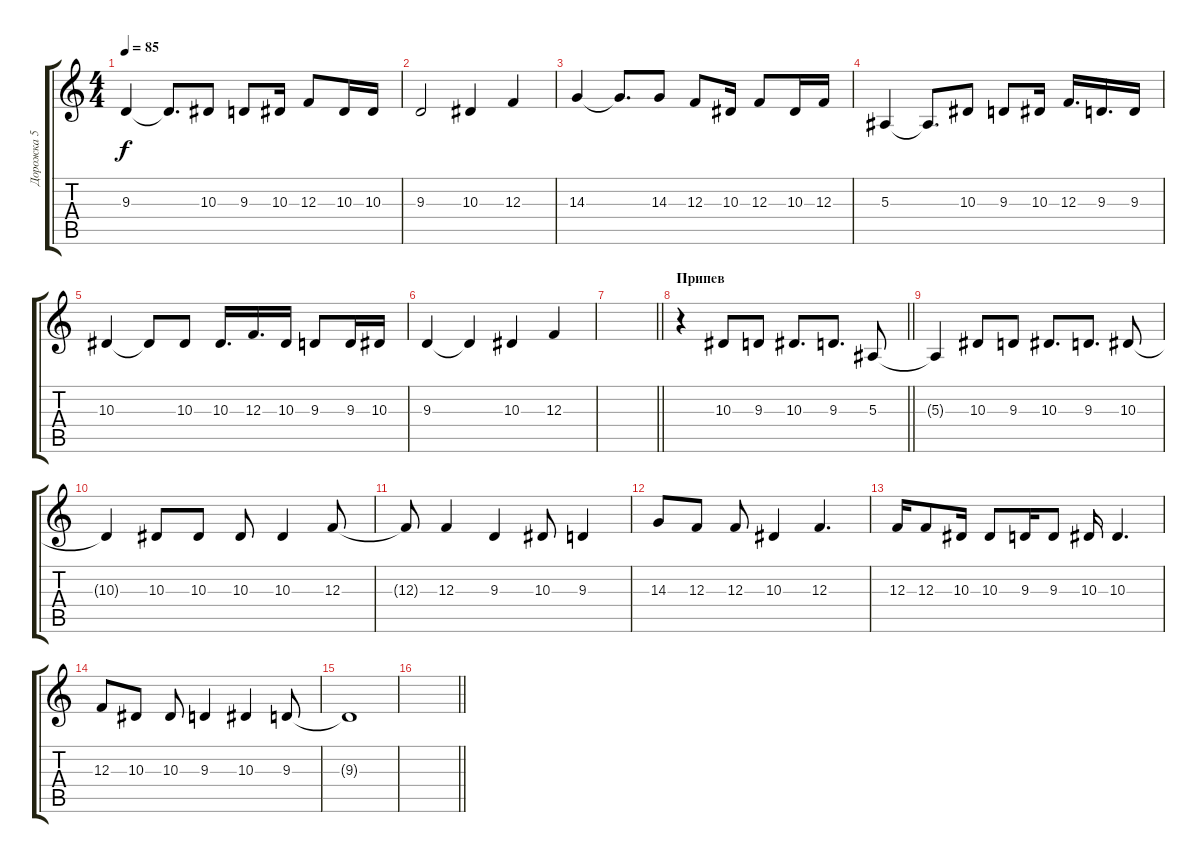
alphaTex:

\track ("Дорожка 5" "Дорожка 5") {instrument electricgrandpiano}
\staff {score tabs}
\tuning (D4 A3 F3 C3 G2 C2) {hide}
\ts (4 4)
\tempo 85
\clef g2
\ks c
9.3.4{dy f} 9.3{t}.8{d} 10.3.8 9.3.8 10.3.16 12.3.8 10.3.16 10.3.16 |
9.3.2 10.3.4 12.3.4 |
14.3.4 14.3{t}.8{d} 14.3.8 12.3.8 10.3.16 12.3.8 10.3.16 12.3.16 |
5.3.4 5.3{t}.8{d} 10.3.8 9.3.8 10.3.16 12.3.16{d} 9.3.16{d} 9.3.16 |
10.3.4 10.3{t}.8 10.3.8 10.3.16{d} 12.3.16{d} 10.3.16 9.3.8 9.3.16 10.3.16 |
9.3.4 9.3{t}.4 10.3.4 12.3.4 |
\barLineRight lightlight
|
\section ("" "Припев")
\barLineRight lightlight
r.4 10.3.8 9.3.8 10.3.8{d} 9.3.8{d} 5.3.8 |
\section ("" "")
5.3{t}.4 10.3.8 9.3.8 10.3.8{d} 9.3.8{d} 10.3.8 |
10.3{t}.4 10.3.8 10.3.8 10.3.8 10.3.4 12.3.8 |
12.3{t}.8 12.3.4 9.3.4 10.3.8 9.3.4 |
14.3.8 12.3.8 12.3.8 10.3.4 12.3.4{d} |
12.3.16 12.3.8 10.3.16 10.3.8 9.3.16 9.3.8 10.3.16 10.3.4{d} |
12.3.8 10.3.8 10.3.8 9.3.4 10.3.4 9.3.8 |
9.3{t}.1 |
\barLineRight lightlight
